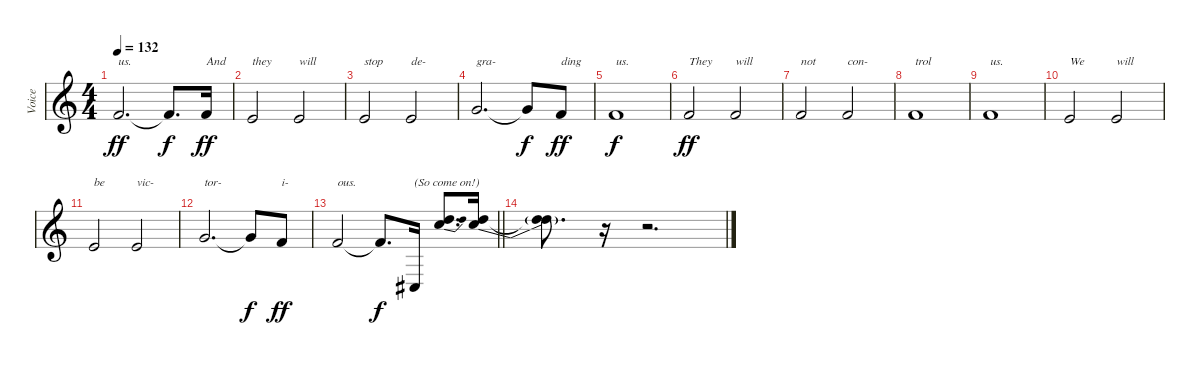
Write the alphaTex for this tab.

\track ("Voice" "Voice") {instrument flute}
\staff {score}
\tuning (E4 B3 G3 D3 A2 E2 B1) {hide}
\ts (4 4)
\tempo 132
\clef g2
\ks c
10.3.2{d txt "us." dy ff} 10.3{t}.8{d dy f} 10.3.16{txt "And" dy ff} |
9.3.2{txt "they"} 9.3.2{txt "will"} |
9.3.2{txt "stop"} 9.3.2{txt "de-"} |
12.3.2{d txt "gra-"} 12.3{t}.8{dy f} 10.3.8{txt "ding" dy ff} |
10.3.1{txt "us." dy f} |
10.3.2{txt "They" dy ff} 10.3.2{txt "will"} |
10.3.2{txt "not"} 10.3.2{txt "con-"} |
10.3.1{txt "trol"} |
10.3.1{txt "us."} |
9.3.2{txt "We"} 9.3.2{txt "will"} |
9.3.2{txt "be"} 9.3.2{txt "vic-"} |
12.3.2{d txt "tor-"} 12.3{t}.8{dy f} 10.3.8{txt "i-" dy ff} |
\barLineRight lightlight
10.3.2{txt "ous."} 10.3{t}.8{d dy f} 4.5.16{txt "(So come on!)"} (15.2 17.3{be (bend 0 0 60 4)}).8{d beam Up} (15.2 17.3{be (bend 0 0 60 4)}).16{beam Up} |
(15.2{t} 17.3{t}).8{d} r.16 r.2{d}
